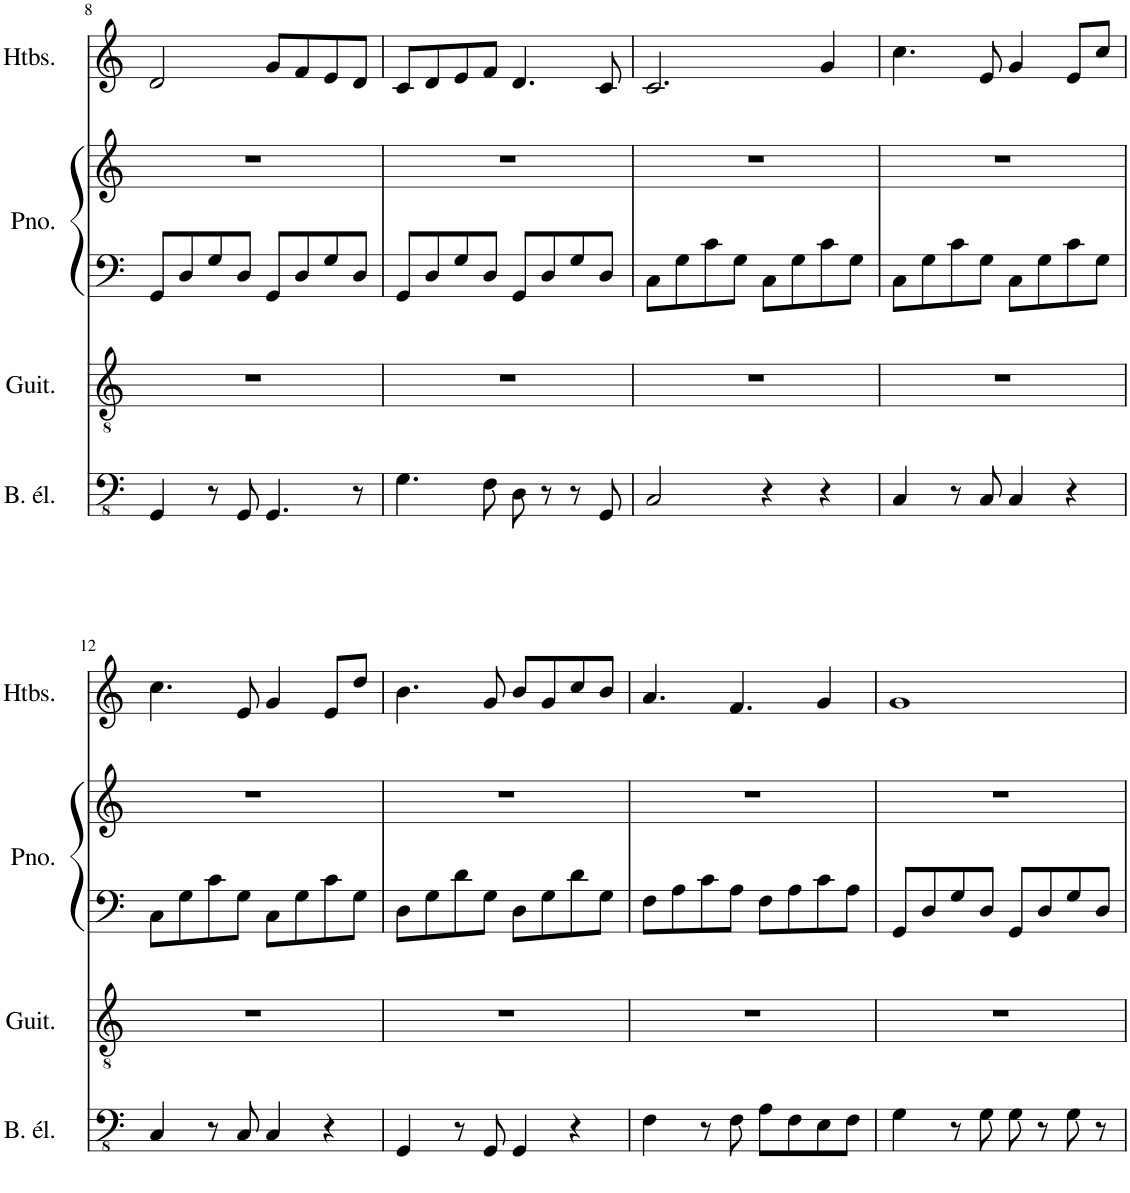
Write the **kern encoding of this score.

**kern	**kern	**kern	**kern	**kern
*part4	*part3	*part2	*part2	*part1
*staff5	*staff4	*staff3	*staff2	*staff1
*I"Basse électrique	*I"Guitare acoustique	*I"Piano	*	*I"Hautbois
*I'B. él.	*I'Guit.	*I'Pno.	*	*I'Htbs.
!!LO:PB:g=z
*clefFv4	*clefGv2	*clefF4	*clefG2	*clefG2
*k[]	*k[]	*k[]	*k[]	*k[]
*M4/4	*M4/4	*M4/4	*M4/4	*M4/4
=8	=8	=8	=8	=8
4GGG/	1r	8GG/L	1r	2d/
.	.	8D/	.	.
8r	.	8G/	.	.
8GGG/	.	8D/J	.	.
4.GGG/	.	8GG/L	.	8g/L
.	.	8D/	.	8f/
.	.	8G/	.	8e/
8r	.	8D/J	.	8d/J
=9	=9	=9	=9	=9
4.GG\	1r	8GG/L	1r	8c/L
.	.	8D/	.	8d/
.	.	8G/	.	8e/
8FF\	.	8D/J	.	8f/J
8DD\	.	8GG/L	.	4.d/
8r	.	8D/	.	.
8r	.	8G/	.	.
8GGG/	.	8D/J	.	8c/
=10	=10	=10	=10	=10
2CC/	1r	8C\L	1r	2.c/
.	.	8G\	.	.
.	.	8c\	.	.
.	.	8G\J	.	.
4r	.	8C\L	.	.
.	.	8G\	.	.
4r	.	8c\	.	4g/
.	.	8G\J	.	.
=11	=11	=11	=11	=11
4CC/	1r	8C\L	1r	4.cc\
.	.	8G\	.	.
8r	.	8c\	.	.
8CC/	.	8G\J	.	8e/
4CC/	.	8C\L	.	4g/
.	.	8G\	.	.
4r	.	8c\	.	8e/L
.	.	8G\J	.	8cc/J
!!LO:LB:g=z
=12	=12	=12	=12	=12
4CC/	1r	8C\L	1r	4.cc\
.	.	8G\	.	.
8r	.	8c\	.	.
8CC/	.	8G\J	.	8e/
4CC/	.	8C\L	.	4g/
.	.	8G\	.	.
4r	.	8c\	.	8e/L
.	.	8G\J	.	8dd/J
=13	=13	=13	=13	=13
4GGG/	1r	8D\L	1r	4.b\
.	.	8G\	.	.
8r	.	8d\	.	.
8GGG/	.	8G\J	.	8g/
4GGG/	.	8D\L	.	8b/L
.	.	8G\	.	8g/
4r	.	8d\	.	8cc/
.	.	8G\J	.	8b/J
=14	=14	=14	=14	=14
4FF\	1r	8F\L	1r	4.a/
.	.	8A\	.	.
8r	.	8c\	.	.
8FF\	.	8A\J	.	4.f/
8AA\L	.	8F\L	.	.
8FF\	.	8A\	.	.
8EE\	.	8c\	.	4g/
8FF\J	.	8A\J	.	.
=15	=15	=15	=15	=15
4GG\	1r	8GG/L	1r	1g
.	.	8D/	.	.
8r	.	8G/	.	.
8GG\	.	8D/J	.	.
8GG\	.	8GG/L	.	.
8r	.	8D/	.	.
8GG\	.	8G/	.	.
8r	.	8D/J	.	.
=	=	=	=	=
*-	*-	*-	*-	*-
